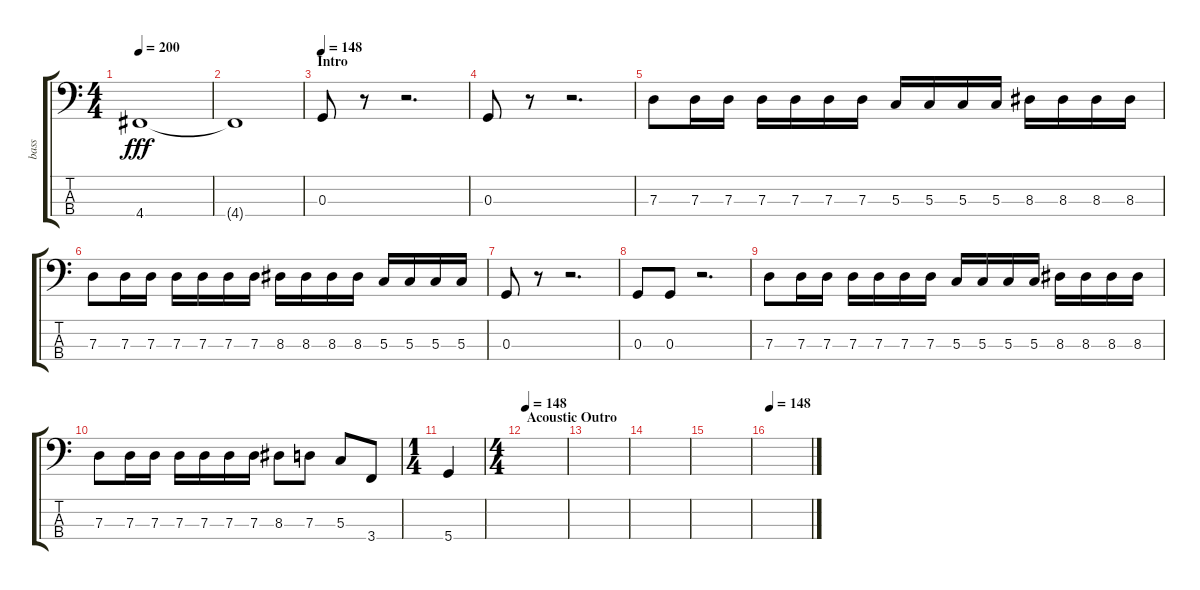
\track ("bass" "bass") {instrument electricbasspick}
\staff {score tabs}
\tuning (F2 C2 G1 D1) {hide}
\ts (4 4)
\tempo 200
\clef f4
\ks c
4.4.1{dy fff} |
4.4{t}.1 |
\section ("" "Intro")
\tempo 148
0.3.8 r.8 r.2{d} |
0.3.8 r.8 r.2{d} |
7.3.8 7.3.16 7.3.16 7.3.16 7.3.16 7.3.16 7.3.16 5.3.16 5.3.16 5.3.16 5.3.16 8.3.16 8.3.16 8.3.16 8.3.16 |
7.3.8 7.3.16 7.3.16 7.3.16 7.3.16 7.3.16 7.3.16 8.3.16 8.3.16 8.3.16 8.3.16 5.3.16 5.3.16 5.3.16 5.3.16 |
0.3.8 r.8 r.2{d} |
0.3.8 0.3.8 r.2{d} |
7.3.8 7.3.16 7.3.16 7.3.16 7.3.16 7.3.16 7.3.16 5.3.16 5.3.16 5.3.16 5.3.16 8.3.16 8.3.16 8.3.16 8.3.16 |
7.3.8 7.3.16 7.3.16 7.3.16 7.3.16 7.3.16 7.3.16 8.3.8 7.3.8 5.3.8 3.4.8 |
\ts (1 4)
5.4.4 |
\ts (4 4)
\section ("" "Acoustic Outro")
\tempo 148
|
|
|
|
\tempo 148
